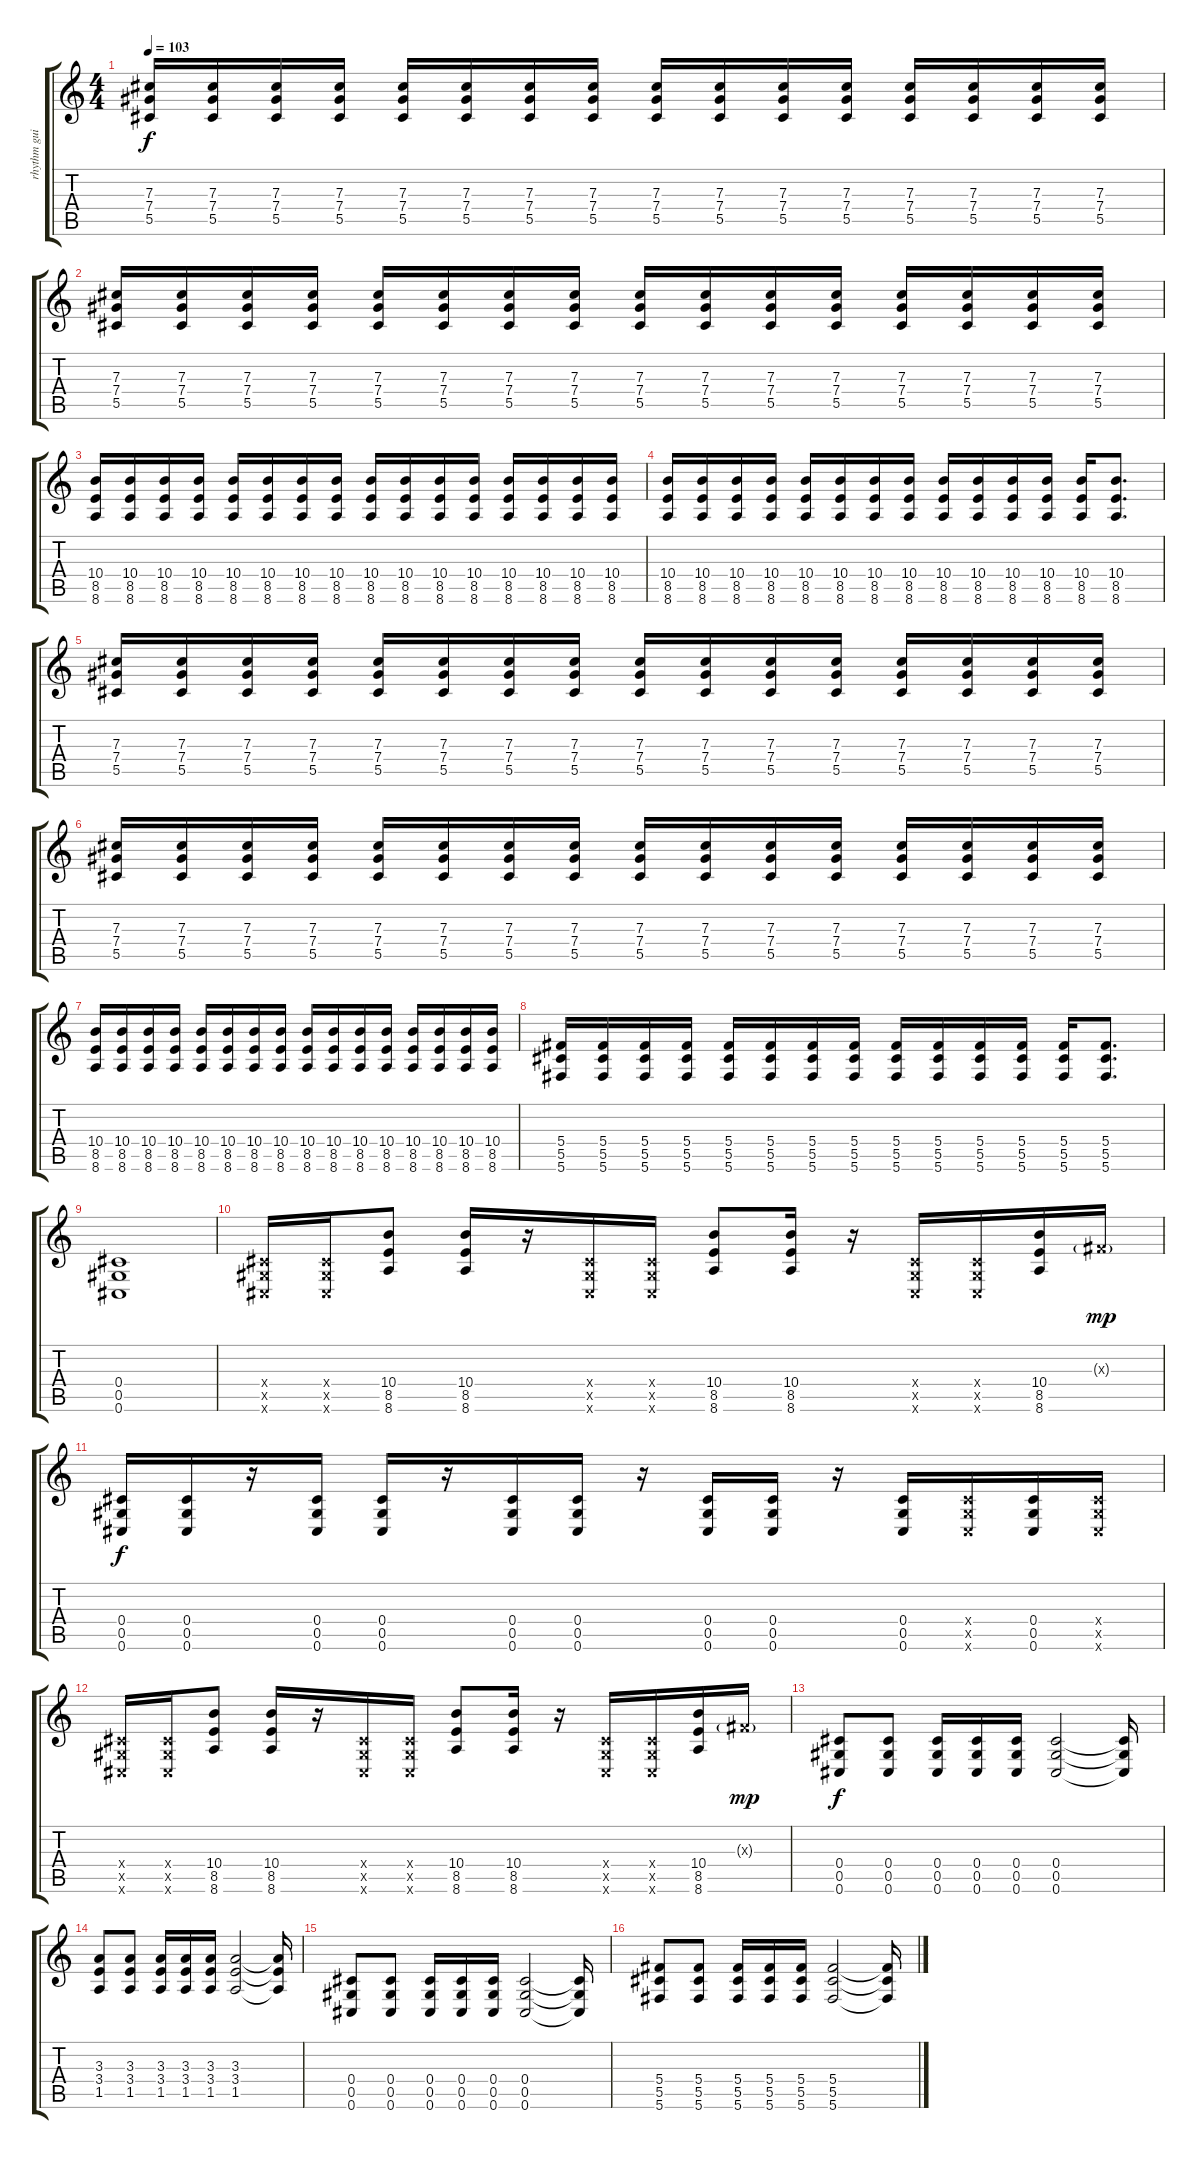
\track ("rhythm guitar" "rhythm gui") {instrument distortionguitar}
\staff {score tabs}
\tuning (Eb4 Bb3 Gb3 Db3 Ab2 Db2) {hide}
\ts (4 4)
\tempo 103
\clef g2
\ks c
(7.3 7.4 5.5).16{dy f} (7.3 7.4 5.5).16 (7.3 7.4 5.5).16 (7.3 7.4 5.5).16 (7.3 7.4 5.5).16 (7.3 7.4 5.5).16 (7.3 7.4 5.5).16 (7.3 7.4 5.5).16 (7.3 7.4 5.5).16 (7.3 7.4 5.5).16 (7.3 7.4 5.5).16 (7.3 7.4 5.5).16 (7.3 7.4 5.5).16 (7.3 7.4 5.5).16 (7.3 7.4 5.5).16 (7.3 7.4 5.5).16 |
(7.3 7.4 5.5).16 (7.3 7.4 5.5).16 (7.3 7.4 5.5).16 (7.3 7.4 5.5).16 (7.3 7.4 5.5).16 (7.3 7.4 5.5).16 (7.3 7.4 5.5).16 (7.3 7.4 5.5).16 (7.3 7.4 5.5).16 (7.3 7.4 5.5).16 (7.3 7.4 5.5).16 (7.3 7.4 5.5).16 (7.3 7.4 5.5).16 (7.3 7.4 5.5).16 (7.3 7.4 5.5).16 (7.3 7.4 5.5).16 |
(10.4 8.5 8.6).16 (10.4 8.5 8.6).16 (10.4 8.5 8.6).16 (10.4 8.5 8.6).16 (10.4 8.5 8.6).16 (10.4 8.5 8.6).16 (10.4 8.5 8.6).16 (10.4 8.5 8.6).16 (10.4 8.5 8.6).16 (10.4 8.5 8.6).16 (10.4 8.5 8.6).16 (10.4 8.5 8.6).16 (10.4 8.5 8.6).16 (10.4 8.5 8.6).16 (10.4 8.5 8.6).16 (10.4 8.5 8.6).16 |
(10.4 8.5 8.6).16 (10.4 8.5 8.6).16 (10.4 8.5 8.6).16 (10.4 8.5 8.6).16 (10.4 8.5 8.6).16 (10.4 8.5 8.6).16 (10.4 8.5 8.6).16 (10.4 8.5 8.6).16 (10.4 8.5 8.6).16 (10.4 8.5 8.6).16 (10.4 8.5 8.6).16 (10.4 8.5 8.6).16 (10.4 8.5 8.6).16 (10.4 8.5 8.6).8{d} |
(7.3 7.4 5.5).16 (7.3 7.4 5.5).16 (7.3 7.4 5.5).16 (7.3 7.4 5.5).16 (7.3 7.4 5.5).16 (7.3 7.4 5.5).16 (7.3 7.4 5.5).16 (7.3 7.4 5.5).16 (7.3 7.4 5.5).16 (7.3 7.4 5.5).16 (7.3 7.4 5.5).16 (7.3 7.4 5.5).16 (7.3 7.4 5.5).16 (7.3 7.4 5.5).16 (7.3 7.4 5.5).16 (7.3 7.4 5.5).16 |
(7.3 7.4 5.5).16 (7.3 7.4 5.5).16 (7.3 7.4 5.5).16 (7.3 7.4 5.5).16 (7.3 7.4 5.5).16 (7.3 7.4 5.5).16 (7.3 7.4 5.5).16 (7.3 7.4 5.5).16 (7.3 7.4 5.5).16 (7.3 7.4 5.5).16 (7.3 7.4 5.5).16 (7.3 7.4 5.5).16 (7.3 7.4 5.5).16 (7.3 7.4 5.5).16 (7.3 7.4 5.5).16 (7.3 7.4 5.5).16 |
(10.4 8.5 8.6).16 (10.4 8.5 8.6).16 (10.4 8.5 8.6).16 (10.4 8.5 8.6).16 (10.4 8.5 8.6).16 (10.4 8.5 8.6).16 (10.4 8.5 8.6).16 (10.4 8.5 8.6).16 (10.4 8.5 8.6).16 (10.4 8.5 8.6).16 (10.4 8.5 8.6).16 (10.4 8.5 8.6).16 (10.4 8.5 8.6).16 (10.4 8.5 8.6).16 (10.4 8.5 8.6).16 (10.4 8.5 8.6).16 |
(5.4 5.5 5.6).16 (5.4 5.5 5.6).16 (5.4 5.5 5.6).16 (5.4 5.5 5.6).16 (5.4 5.5 5.6).16 (5.4 5.5 5.6).16 (5.4 5.5 5.6).16 (5.4 5.5 5.6).16 (5.4 5.5 5.6).16 (5.4 5.5 5.6).16 (5.4 5.5 5.6).16 (5.4 5.5 5.6).16 (5.4 5.5 5.6).16 (5.4 5.5 5.6).8{d} |
(0.4 0.5 0.6).1 |
(0.4{x} 0.5{x} 0.6{x}).16 (0.4{x} 0.5{x} 0.6{x}).16 (10.4 8.5 8.6).8 (10.4 8.5 8.6).16 r.16 (0.4{x} 0.5{x} 0.6{x}).16 (0.4{x} 0.5{x} 0.6{x}).16 (10.4 8.5 8.6).8 (10.4 8.5 8.6).16 r.16 (0.4{x} 0.5{x} 0.6{x}).16 (0.4{x} 0.5{x} 0.6{x}).16 (10.4 8.5 8.6).16 0.3{g x}.16{dy mp} |
(0.4 0.5 0.6).16{dy f} (0.4 0.5 0.6).16 r.16 (0.4 0.5 0.6).16 (0.4 0.5 0.6).16 r.16 (0.4 0.5 0.6).16 (0.4 0.5 0.6).16 r.16 (0.4 0.5 0.6).16 (0.4 0.5 0.6).16 r.16 (0.4 0.5 0.6).16 (0.4{x} 0.5{x} 0.6{x}).16 (0.4 0.5 0.6).16 (0.4{x} 0.5{x} 0.6{x}).16 |
(0.4{x} 0.5{x} 0.6{x}).16 (0.4{x} 0.5{x} 0.6{x}).16 (10.4 8.5 8.6).8 (10.4 8.5 8.6).16 r.16 (0.4{x} 0.5{x} 0.6{x}).16 (0.4{x} 0.5{x} 0.6{x}).16 (10.4 8.5 8.6).8 (10.4 8.5 8.6).16 r.16 (0.4{x} 0.5{x} 0.6{x}).16 (0.4{x} 0.5{x} 0.6{x}).16 (10.4 8.5 8.6).16 0.3{g x}.16{dy mp} |
(0.4 0.5 0.6).8{dy f} (0.4 0.5 0.6).8 (0.4 0.5 0.6).16 (0.4 0.5 0.6).16 (0.4 0.5 0.6).16 (0.4 0.5 0.6).2 (0.4{t} 0.5{t} 0.6{t}).16 |
(3.3 3.4 1.5).8 (3.3 3.4 1.5).8 (3.3 3.4 1.5).16 (3.3 3.4 1.5).16 (3.3 3.4 1.5).16 (3.3 3.4 1.5).2 (3.3{t} 3.4{t} 1.5{t}).16 |
(0.4 0.5 0.6).8 (0.4 0.5 0.6).8 (0.4 0.5 0.6).16 (0.4 0.5 0.6).16 (0.4 0.5 0.6).16 (0.4 0.5 0.6).2 (0.4{t} 0.5{t} 0.6{t}).16 |
(5.4 5.5 5.6).8 (5.4 5.5 5.6).8 (5.4 5.5 5.6).16 (5.4 5.5 5.6).16 (5.4 5.5 5.6).16 (5.4 5.5 5.6).2 (5.4{t} 5.5{t} 5.6{t}).16
